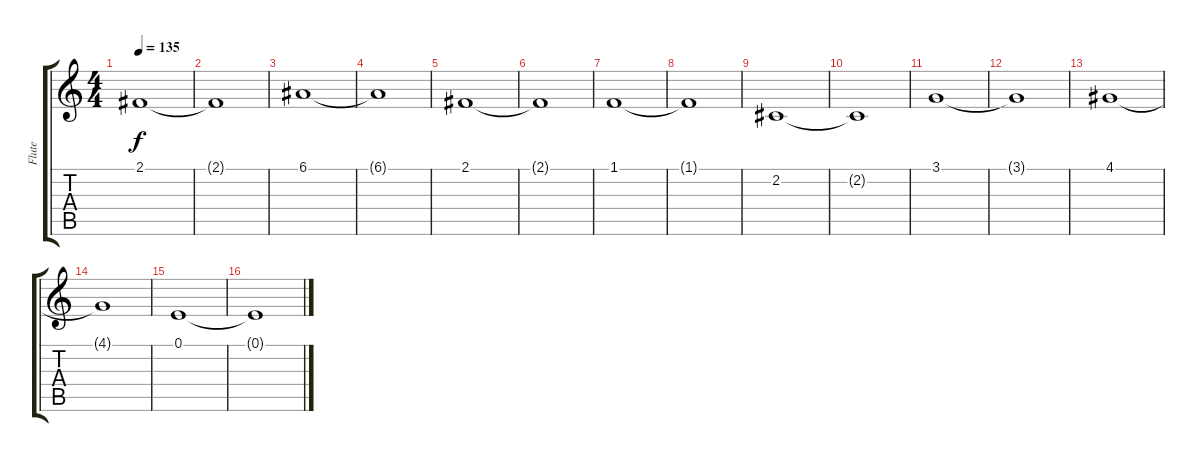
\track ("Flute" "Flute") {instrument flute}
\staff {score tabs}
\tuning (E4 B3 G3 D3 A2 D2) {hide}
\ts (4 4)
\tempo 135
\clef g2
\ks c
2.1.1{dy f} |
2.1{t}.1 |
6.1.1 |
6.1{t}.1 |
2.1.1 |
2.1{t}.1 |
1.1.1 |
1.1{t}.1 |
2.2.1 |
2.2{t}.1 |
3.1.1 |
3.1{t}.1 |
4.1.1 |
4.1{t}.1 |
0.1.1 |
0.1{t}.1
